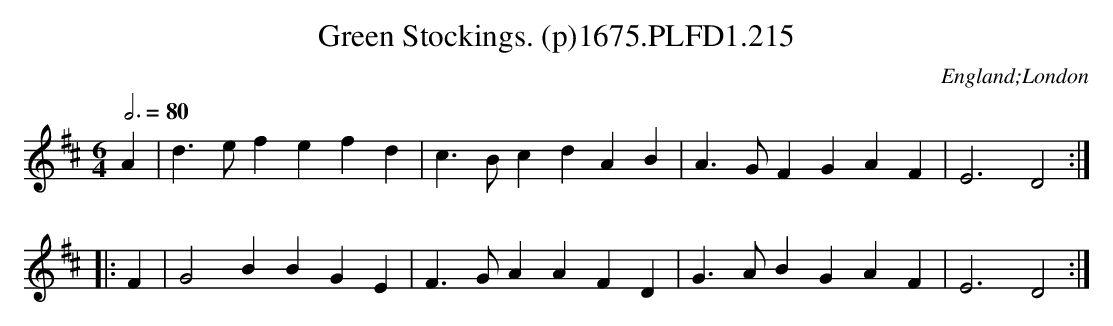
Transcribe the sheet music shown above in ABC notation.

X:1
T:Green Stockings. (p)1675.PLFD1.215
M:6/4
L:1/4
Q:3/4=80
O:England;London
K:D
A|d>efefd|c>BcdAB|A>GFGAF|E3D2:|
|:F|G2BBGE|F>GAAFD|G>ABGAF|E3D2:|
